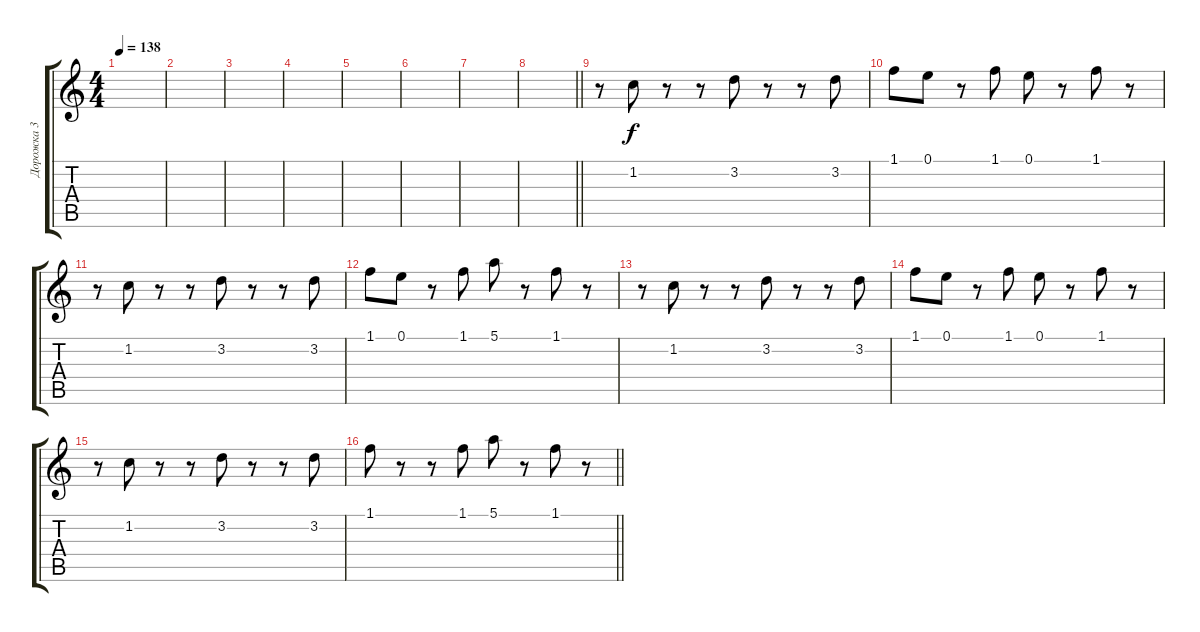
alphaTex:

\track ("Дорожка 3" "Дорожка 3") {instrument distortionguitar}
\staff {score tabs}
\tuning (E4 B3 G3 D3 A2 E2) {hide}
\ts (4 4)
\tempo 138
\clef g2
\ks c
|
|
|
|
|
|
|
\barLineRight lightlight
|
r.8 1.2.8 r.8 r.8 3.2.8 r.8 r.8 3.2.8 |
1.1.8 0.1.8 r.8 1.1.8 0.1.8 r.8 1.1.8 r.8 |
r.8 1.2.8 r.8 r.8 3.2.8 r.8 r.8 3.2.8 |
1.1.8 0.1.8 r.8 1.1.8 5.1.8 r.8 1.1.8 r.8 |
r.8 1.2.8 r.8 r.8 3.2.8 r.8 r.8 3.2.8 |
1.1.8 0.1.8 r.8 1.1.8 0.1.8 r.8 1.1.8 r.8 |
r.8 1.2.8 r.8 r.8 3.2.8 r.8 r.8 3.2.8 |
\barLineRight lightlight
1.1.8 r.8 r.8 1.1.8 5.1.8 r.8 1.1.8 r.8
